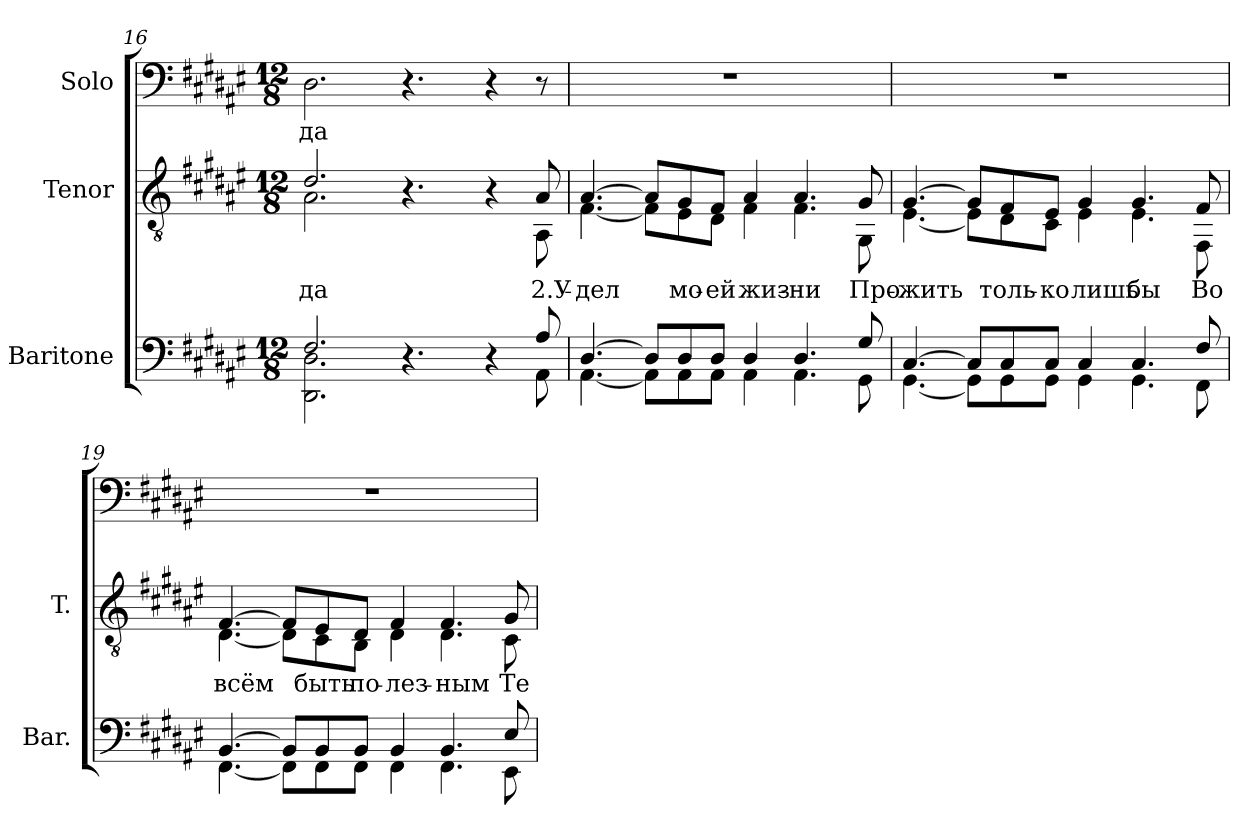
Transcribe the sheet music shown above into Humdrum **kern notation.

**kern	**kern	**text	**kern	**text
*part3	*part2	*part2	*part1	*part1
*staff3	*staff2	*staff2	*staff1	*staff1
*I"Baritone	*I"Tenor	*	*I"Solo	*
*I'Bar.	*I'T.	*	*	*
*clefF4	*clefGv2	*	*clefF4	*
*	*ITrd7c12	*	*	*
*k[f#c#g#d#a#e#]	*k[f#c#g#d#a#e#]	*	*k[f#c#g#d#a#e#]	*
*d#:	*d#:	*	*d#:	*
*M12/8	*M12/8	*	*M12/8	*
=16	=16	=16	=16	=16
*^	*	*	*	*
!	!	!	!LO:LY:b:color=#000000	!	!
*	*	*^	*	*	*
!	!	!	!	!	!	!LO:LY:b:color=#000000
2.F#i/	2.DD#i\ 2.D#i	2.D#i/	2.AA#i\	-да	2.D#i\	-да
4.r	8ryy	4.r	8ryy	.	4.r	.
*v	*v	*	*	*	*	*
*	*v	*v	*	*	*
4r	4r	.	4r	.
*^	*	*	*	*
!	!	!	!LO:LY:b:color=#000000	!	!
*	*	*^	*	*	*
8A#i/	8AA#i\	8AA#i/	8AAA#i\	2.У-	8r	.
!!LO:PB:g=z
=17	=17	=17	=17	=17	=17	=17
!	!	!	!	!LO:LY:b:color=#000000	!LO:N:vis=1	!
[>4.D#i/	[<4.AA#i\	[>4.AA#i/	[<4.FF#i\	-дел	1.r	.
8D#i/L]	8AA#i\L]	8AA#i/L]	8FF#i\L]	.	.	.
!	!	!	!	!LO:LY:b:color=#000000	!	!
8D#i/	8AA#i\	8GG#i/	8EE#i\	мо-	.	.
!	!	!	!	!LO:LY:b:color=#000000	!	!
8D#i/J	8AA#i\J	8FF#i/J	8DD#i\J	-ей	.	.
!	!	!	!	!LO:LY:b:color=#000000	!	!
4D#i/	4AA#i\	4AA#i/	4FF#i\	жиз-	.	.
!	!	!	!	!LO:LY:b:color=#000000	!	!
4.D#i/	4.AA#i\	4.AA#i/	4.FF#i\	-ни	.	.
!	!	!	!	!LO:LY:b:color=#000000	!	!
8G#i/	8GG#i\	8GG#i/	8GGG#i\	Про-	.	.
=18	=18	=18	=18	=18	=18	=18
!	!	!	!	!LO:LY:b:color=#000000	!LO:N:vis=1	!
[>4.C#i/	[<4.GG#i\	[>4.GG#i/	[<4.EE#i\	-жить	1.r	.
8C#i/L]	8GG#i\L]	8GG#i/L]	8EE#i\L]	.	.	.
!	!	!	!	!LO:LY:b:color=#000000	!	!
8C#i/	8GG#i\	8FF#i/	8DD#i\	толь-	.	.
!	!	!	!	!LO:LY:b:color=#000000	!	!
8C#i/J	8GG#i\J	8EE#i/J	8CC#i\J	-ко	.	.
!	!	!	!	!LO:LY:b:color=#000000	!	!
4C#i/	4GG#i\	4GG#i/	4EE#i\	лишь	.	.
!	!	!	!	!LO:LY:b:color=#000000	!	!
4.C#i/	4.GG#i\	4.GG#i/	4.EE#i\	бы	.	.
!	!	!	!	!LO:LY:b:color=#000000	!	!
8F#i/	8FF#i\	8FF#i/	8FFF#i\	Во	.	.
!!LO:LB:g=z
=19	=19	=19	=19	=19	=19	=19
!	!	!	!	!LO:LY:b:color=#000000	!LO:N:vis=1	!
[>4.BBi/	[<4.FF#i\	[>4.FF#i/	[<4.DD#i\	всём	1.r	.
8BBi/L]	8FF#i\L]	8FF#i/L]	8DD#i\L]	.	.	.
!	!	!	!	!LO:LY:b:color=#000000	!	!
8BBi/	8FF#i\	8EE#i/	8CC#i\	быть	.	.
!	!	!	!	!LO:LY:b:color=#000000	!	!
8BBi/J	8FF#i\J	8DD#i/J	8BBBi\J	по-	.	.
!	!	!	!	!LO:LY:b:color=#000000	!	!
4BBi/	4FF#i\	4FF#i/	4DD#i\	-лез-	.	.
!	!	!	!	!LO:LY:b:color=#000000	!	!
4.BBi/	4.FF#i\	4.FF#i/	4.DD#i\	-ным	.	.
!	!	!	!	!LO:LY:b:color=#000000	!	!
8E#i/	8EE#i\	8GG#i/	8CC#i\	Те-	.	.
*v	*v	*	*	*	*	*
*	*v	*v	*	*	*
=	=	=	=	=
*-	*-	*-	*-	*-
